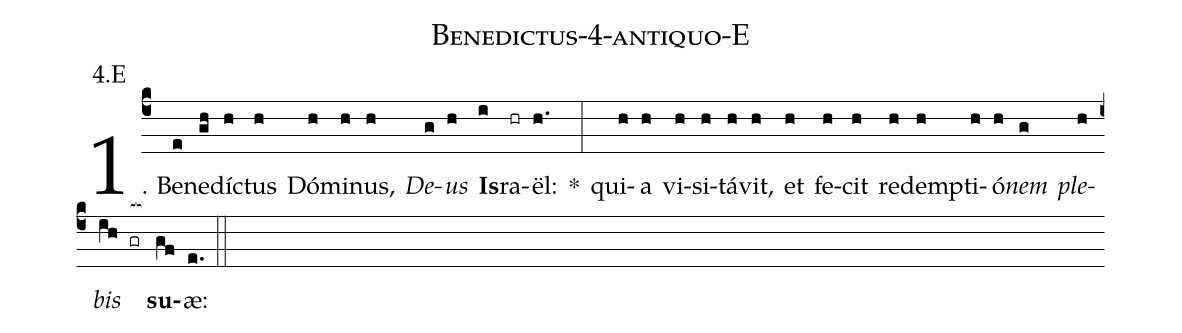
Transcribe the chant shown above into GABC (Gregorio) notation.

name: Benedictus-4-antiquo-E;
annotation: 4.E;
%%
(c4)1. Be(e)ne(gh)díc(h)tus(h) Dó(h)mi(h)nus,(h) <i>De</i>(g)<i>us</i>(h) <b>Is</b>(i)ra(hr)ël:(h.) *(:) qui(h)a(h) vi(h)si(h)tá(h)vit,(h) et(h) fe(h)cit(h) red(h)emp(h)ti(h)ó(h)<i>nem</i>(g) <i>ple</i>(h)<i>bis</i>(ih gr[ocb:1{]) <b>su</b>(gf[ocb:0}])æ:(e.) (::)
